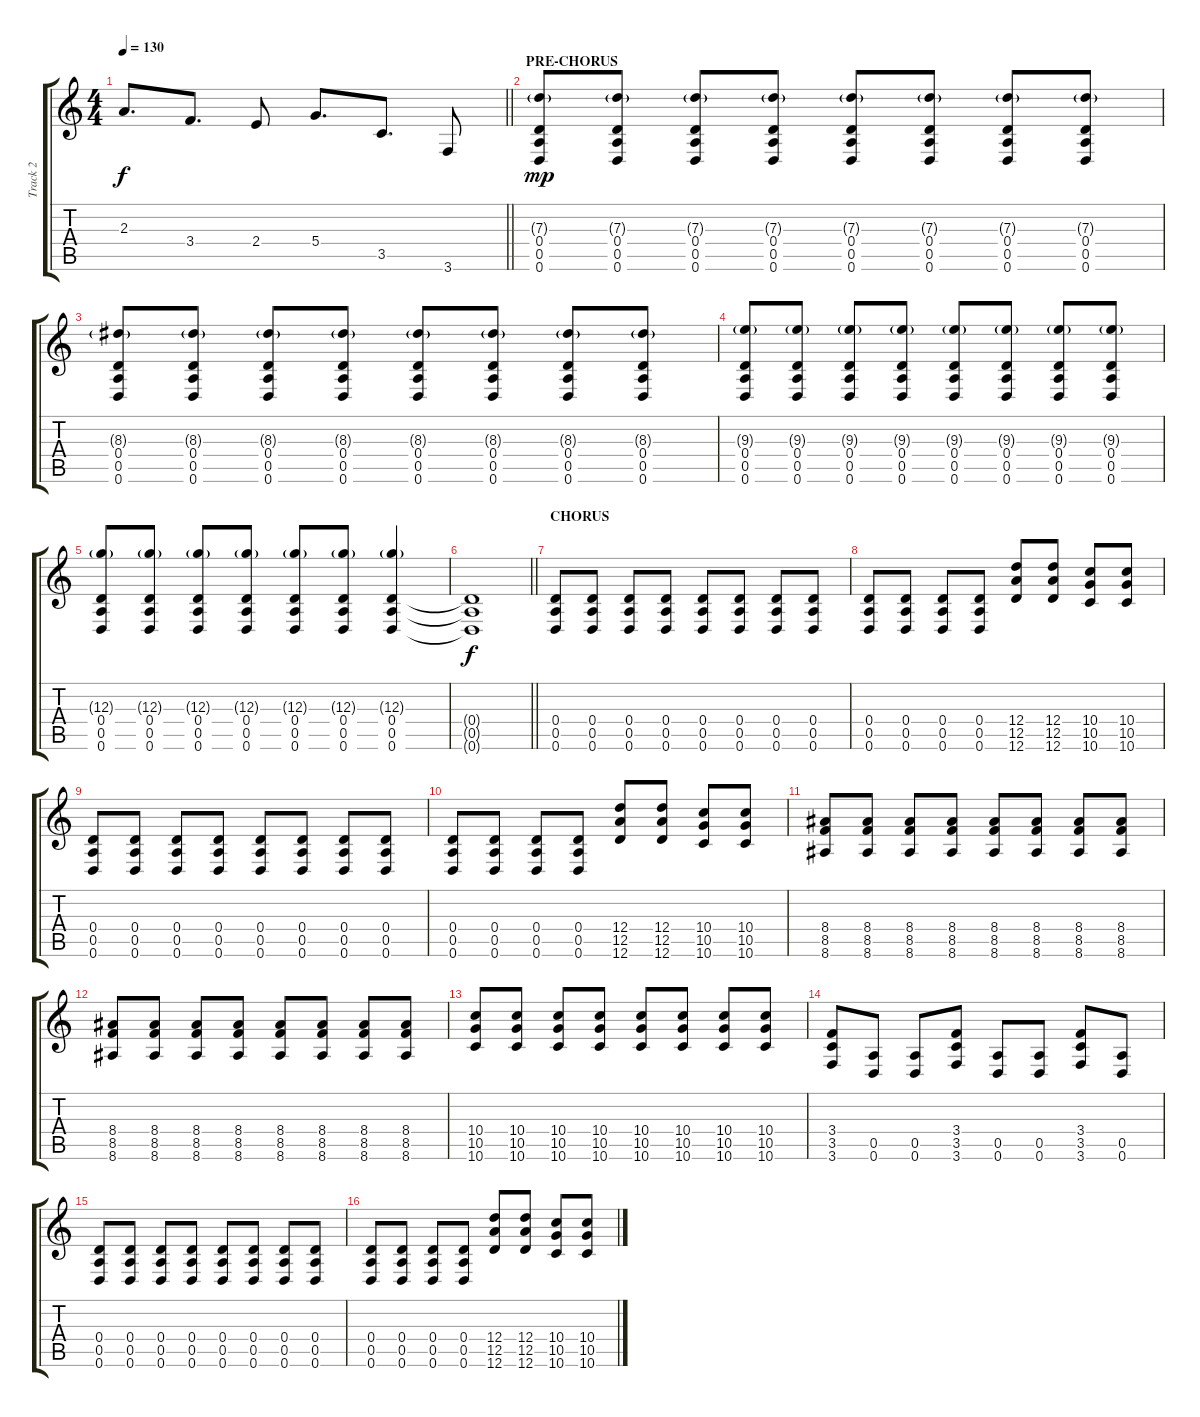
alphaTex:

\track ("Track 2" "Track 2") {instrument acousticguitarsteel}
\staff {score tabs}
\tuning (E4 B3 G3 D3 A2 D2) {hide}
\ts (4 4)
\tempo 130
\clef g2
\barLineRight lightlight
\ks c
2.3.8{d dy f} 3.4.8{d} 2.4.8 5.4.8{d} 3.5.8{d} 3.6.8 |
\section ("" "PRE-CHORUS")
(7.3{g} 0.4 0.5 0.6).8{dy mp instrument electricguitarmuted} (7.3{g} 0.4 0.5 0.6).8 (7.3{g} 0.4 0.5 0.6).8 (7.3{g} 0.4 0.5 0.6).8 (7.3{g} 0.4 0.5 0.6).8 (7.3{g} 0.4 0.5 0.6).8 (7.3{g} 0.4 0.5 0.6).8 (7.3{g} 0.4 0.5 0.6).8 |
(8.3{g} 0.4 0.5 0.6).8 (8.3{g} 0.4 0.5 0.6).8 (8.3{g} 0.4 0.5 0.6).8 (8.3{g} 0.4 0.5 0.6).8 (8.3{g} 0.4 0.5 0.6).8 (8.3{g} 0.4 0.5 0.6).8 (8.3{g} 0.4 0.5 0.6).8 (8.3{g} 0.4 0.5 0.6).8 |
(9.3{g} 0.4 0.5 0.6).8 (9.3{g} 0.4 0.5 0.6).8 (9.3{g} 0.4 0.5 0.6).8 (9.3{g} 0.4 0.5 0.6).8 (9.3{g} 0.4 0.5 0.6).8 (9.3{g} 0.4 0.5 0.6).8 (9.3{g} 0.4 0.5 0.6).8 (9.3{g} 0.4 0.5 0.6).8 |
(12.3{g} 0.4 0.5 0.6).8 (12.3{g} 0.4 0.5 0.6).8 (12.3{g} 0.4 0.5 0.6).8 (12.3{g} 0.4 0.5 0.6).8 (12.3{g} 0.4 0.5 0.6).8 (12.3{g} 0.4 0.5 0.6).8 (12.3{g} 0.4 0.5 0.6).4 |
\barLineRight lightlight
(0.4{t} 0.5{t} 0.6{t}).1{dy f} |
\section ("" "CHORUS")
(0.4 0.5 0.6).8{instrument acousticguitarsteel} (0.4 0.5 0.6).8 (0.4 0.5 0.6).8 (0.4 0.5 0.6).8 (0.4 0.5 0.6).8 (0.4 0.5 0.6).8 (0.4 0.5 0.6).8 (0.4 0.5 0.6).8 |
(0.4 0.5 0.6).8 (0.4 0.5 0.6).8 (0.4 0.5 0.6).8 (0.4 0.5 0.6).8 (12.4 12.5 12.6).8 (12.4 12.5 12.6).8 (10.4 10.5 10.6).8 (10.4 10.5 10.6).8 |
(0.4 0.5 0.6).8 (0.4 0.5 0.6).8 (0.4 0.5 0.6).8 (0.4 0.5 0.6).8 (0.4 0.5 0.6).8 (0.4 0.5 0.6).8 (0.4 0.5 0.6).8 (0.4 0.5 0.6).8 |
(0.4 0.5 0.6).8 (0.4 0.5 0.6).8 (0.4 0.5 0.6).8 (0.4 0.5 0.6).8 (12.4 12.5 12.6).8 (12.4 12.5 12.6).8 (10.4 10.5 10.6).8 (10.4 10.5 10.6).8 |
(8.4 8.5 8.6).8 (8.4 8.5 8.6).8 (8.4 8.5 8.6).8 (8.4 8.5 8.6).8 (8.4 8.5 8.6).8 (8.4 8.5 8.6).8 (8.4 8.5 8.6).8 (8.4 8.5 8.6).8 |
(8.4 8.5 8.6).8 (8.4 8.5 8.6).8 (8.4 8.5 8.6).8 (8.4 8.5 8.6).8 (8.4 8.5 8.6).8 (8.4 8.5 8.6).8 (8.4 8.5 8.6).8 (8.4 8.5 8.6).8 |
(10.4 10.5 10.6).8 (10.4 10.5 10.6).8 (10.4 10.5 10.6).8 (10.4 10.5 10.6).8 (10.4 10.5 10.6).8 (10.4 10.5 10.6).8 (10.4 10.5 10.6).8 (10.4 10.5 10.6).8 |
(3.4 3.5 3.6).8 (0.5 0.6).8 (0.5 0.6).8 (3.4 3.5 3.6).8 (0.5 0.6).8 (0.5 0.6).8 (3.4 3.5 3.6).8 (0.5 0.6).8 |
(0.4 0.5 0.6).8 (0.4 0.5 0.6).8 (0.4 0.5 0.6).8 (0.4 0.5 0.6).8 (0.4 0.5 0.6).8 (0.4 0.5 0.6).8 (0.4 0.5 0.6).8 (0.4 0.5 0.6).8 |
(0.4 0.5 0.6).8 (0.4 0.5 0.6).8 (0.4 0.5 0.6).8 (0.4 0.5 0.6).8 (12.4 12.5 12.6).8 (12.4 12.5 12.6).8 (10.4 10.5 10.6).8 (10.4 10.5 10.6).8
